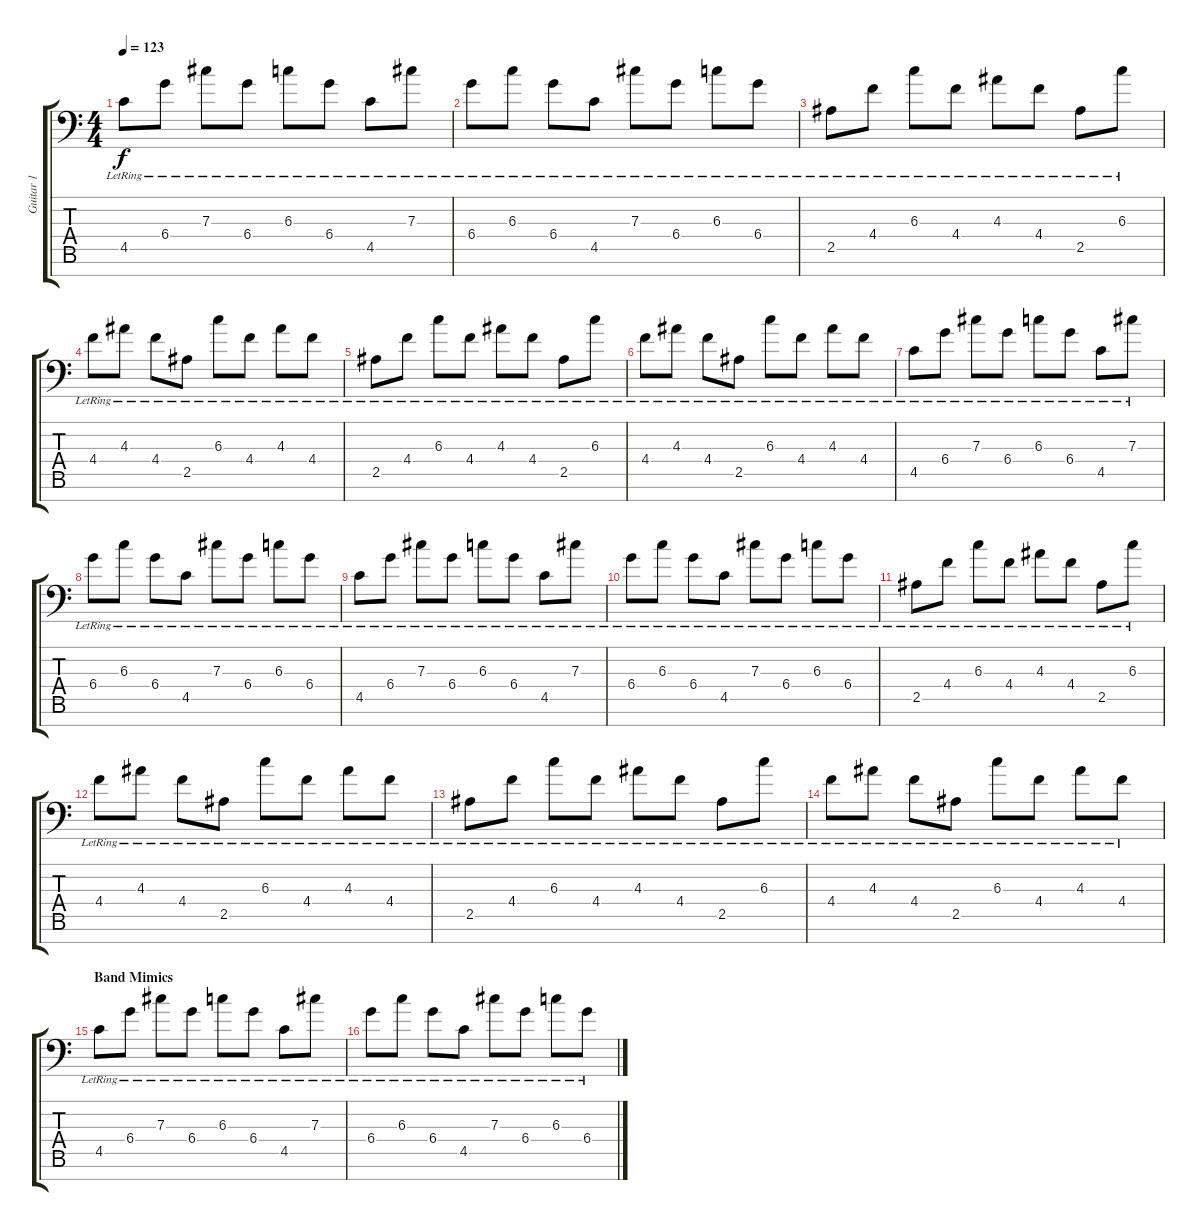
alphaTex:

\track ("Guitar 1" "Guitar 1") {instrument distortionguitar}
\staff {score tabs}
\tuning (Eb4 Bb3 Gb3 Db3 Ab2 Eb2 Bb1) {hide}
\ts (4 4)
\tempo 123
\clef f4
\ks c
4.5{lr}.8{dy f} 6.4{lr}.8 7.3{lr}.8 6.4{lr}.8 6.3{lr}.8 6.4{lr}.8 4.5{lr}.8 7.3{lr}.8 |
6.4{lr}.8 6.3{lr}.8 6.4{lr}.8 4.5{lr}.8 7.3{lr}.8 6.4{lr}.8 6.3{lr}.8 6.4{lr}.8 |
2.5{lr}.8 4.4{lr}.8 6.3{lr}.8 4.4{lr}.8 4.3{lr}.8 4.4{lr}.8 2.5{lr}.8 6.3{lr}.8 |
4.4{lr}.8 4.3{lr}.8 4.4{lr}.8 2.5{lr}.8 6.3{lr}.8 4.4{lr}.8 4.3{lr}.8 4.4{lr}.8 |
2.5{lr}.8 4.4{lr}.8 6.3{lr}.8 4.4{lr}.8 4.3{lr}.8 4.4{lr}.8 2.5{lr}.8 6.3{lr}.8 |
4.4{lr}.8 4.3{lr}.8 4.4{lr}.8 2.5{lr}.8 6.3{lr}.8 4.4{lr}.8 4.3{lr}.8 4.4{lr}.8 |
4.5{lr}.8 6.4{lr}.8 7.3{lr}.8 6.4{lr}.8 6.3{lr}.8 6.4{lr}.8 4.5{lr}.8 7.3{lr}.8 |
6.4{lr}.8 6.3{lr}.8 6.4{lr}.8 4.5{lr}.8 7.3{lr}.8 6.4{lr}.8 6.3{lr}.8 6.4{lr}.8 |
4.5{lr}.8 6.4{lr}.8 7.3{lr}.8 6.4{lr}.8 6.3{lr}.8 6.4{lr}.8 4.5{lr}.8 7.3{lr}.8 |
6.4{lr}.8 6.3{lr}.8 6.4{lr}.8 4.5{lr}.8 7.3{lr}.8 6.4{lr}.8 6.3{lr}.8 6.4{lr}.8 |
2.5{lr}.8 4.4{lr}.8 6.3{lr}.8 4.4{lr}.8 4.3{lr}.8 4.4{lr}.8 2.5{lr}.8 6.3{lr}.8 |
4.4{lr}.8 4.3{lr}.8 4.4{lr}.8 2.5{lr}.8 6.3{lr}.8 4.4{lr}.8 4.3{lr}.8 4.4{lr}.8 |
2.5{lr}.8 4.4{lr}.8 6.3{lr}.8 4.4{lr}.8 4.3{lr}.8 4.4{lr}.8 2.5{lr}.8 6.3{lr}.8 |
4.4{lr}.8 4.3{lr}.8 4.4{lr}.8 2.5{lr}.8 6.3{lr}.8 4.4{lr}.8 4.3{lr}.8 4.4{lr}.8 |
\section ("" "Band Mimics")
4.5{lr}.8 6.4{lr}.8 7.3{lr}.8 6.4{lr}.8 6.3{lr}.8 6.4{lr}.8 4.5{lr}.8 7.3{lr}.8 |
6.4{lr}.8 6.3{lr}.8 6.4{lr}.8 4.5{lr}.8 7.3{lr}.8 6.4{lr}.8 6.3{lr}.8 6.4{lr}.8
